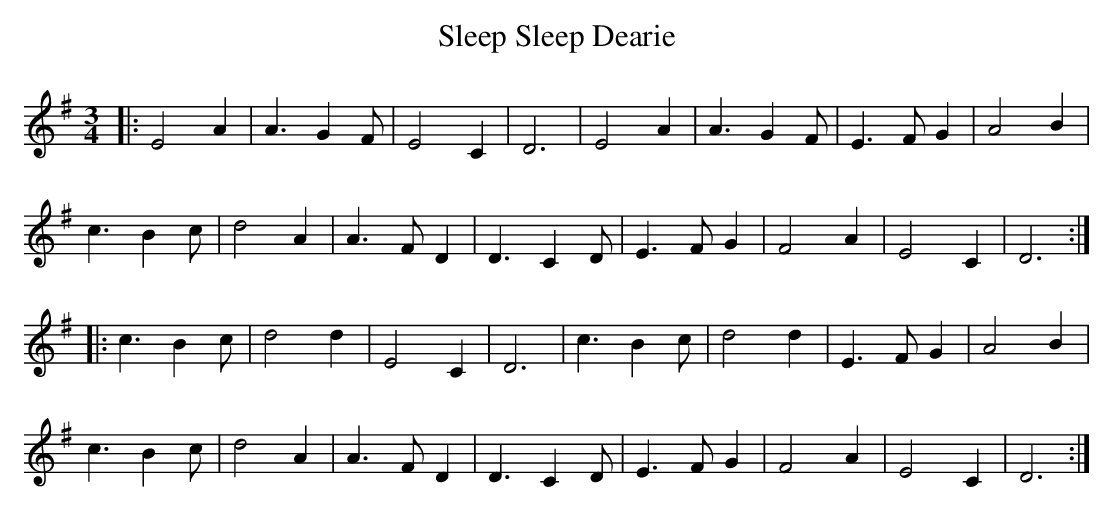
X:1
T: Sleep Dearie, Sleep
M: 3/4
L: 1/8
K: Ador
|:E4 A2|A3 G2 F|E4 C2|D6|E4 A2|A3 G2 F|E3FG2|A4B2|
c3B2c|d4A2|A3FD2|D3C2D|E3FG2|F4A2|E4C2|D6:|
|:c3B2c|d4d2|E4 C2|D6|c3B2c|d4d2|E3FG2|A4B2|
c3 B2 c|d4A2|A3FD2|D3C2D|E3FG2|F4A2|E4C2|D6:|
